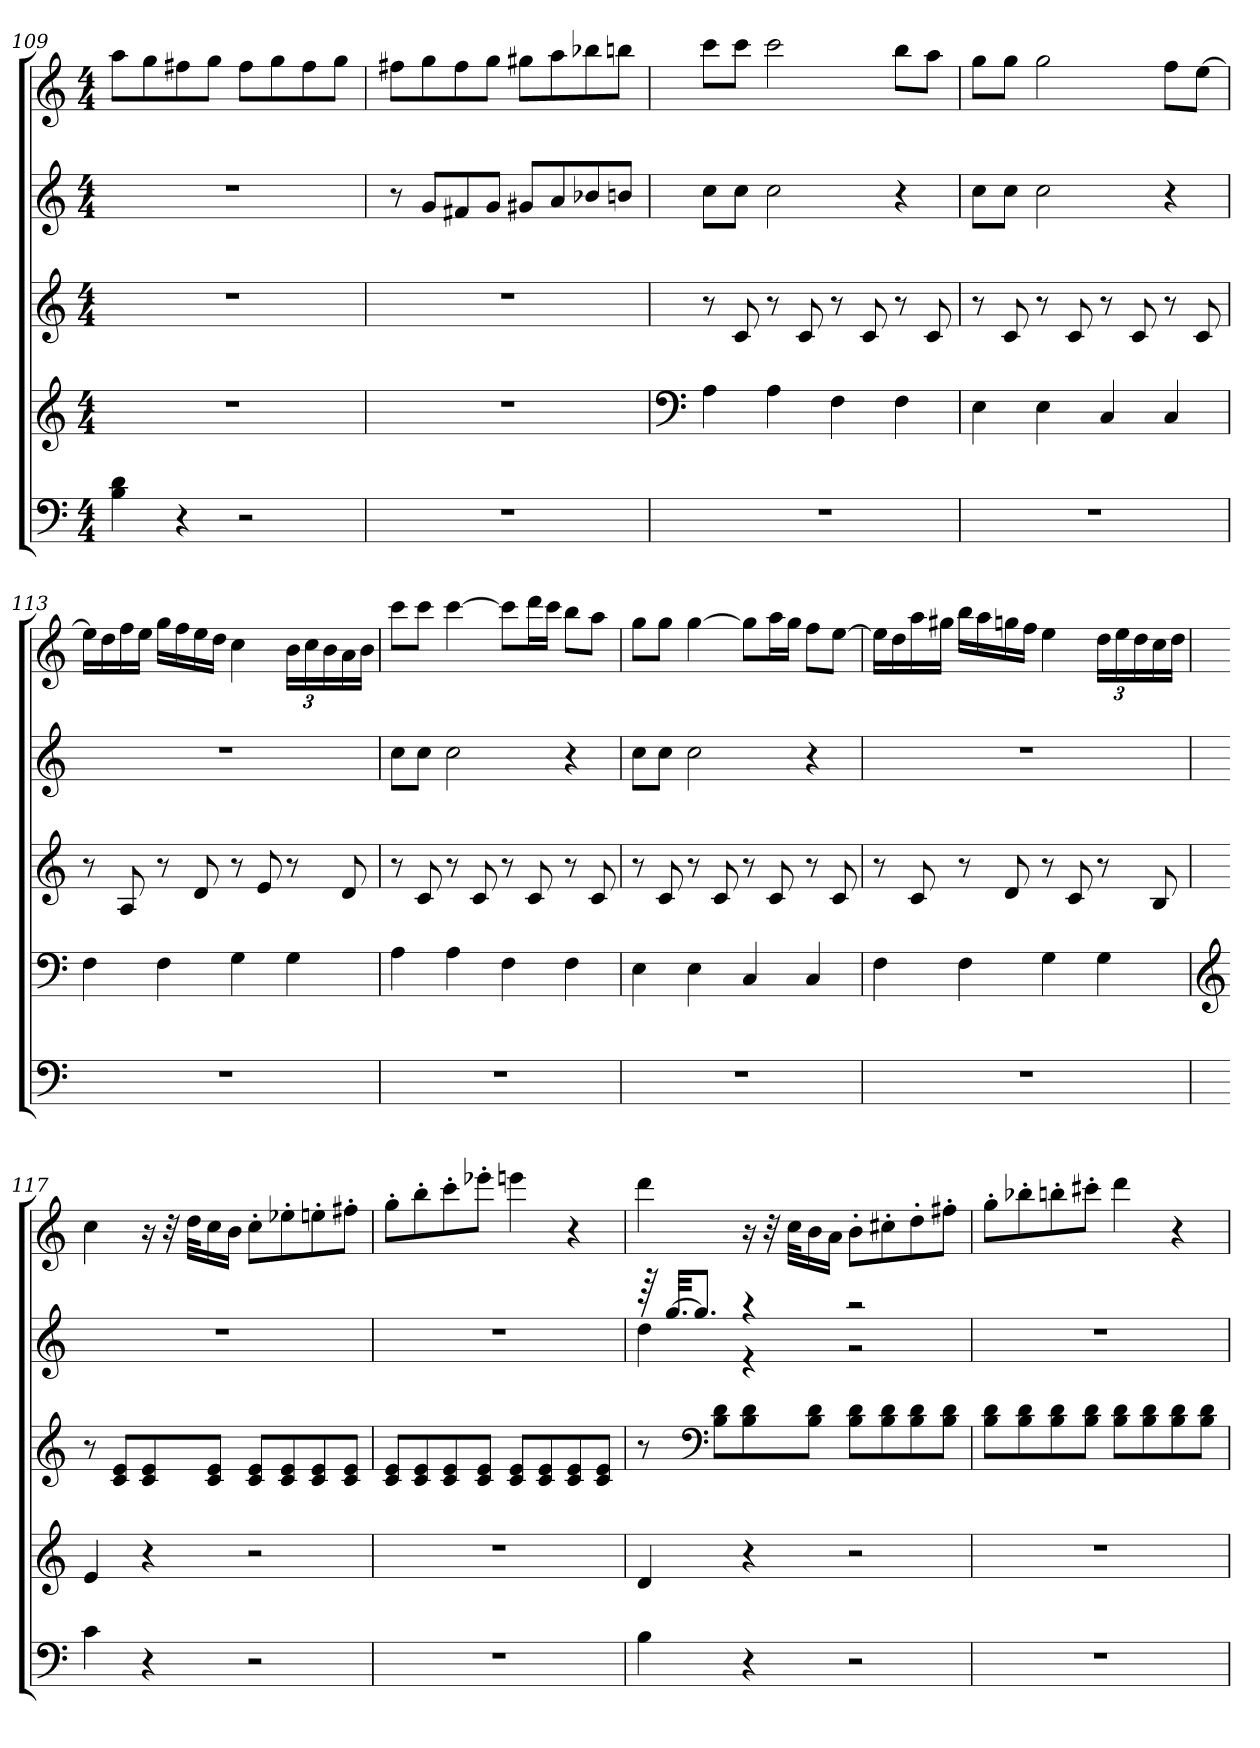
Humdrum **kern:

**kern	**kern	**kern	**kern	**kern
*part5	*part4	*part3	*part2	*part1
*staff5	*staff4	*staff3	*staff2	*staff1
*clefF4	*clefG2	*clefG2	*clefG2	*clefG2
*k[]	*k[]	*k[]	*k[]	*k[]
*M4/4	*M4/4	*M4/4	*M4/4	*M4/4
*MM170	*MM170	*MM170	*MM170	*MM170
=109	=109	=109	=109	=109
4B\ 4d\	1r	1r	1r	8aa\L
.	.	.	.	8gg\
4r	.	.	.	8ff#X\
.	.	.	.	8gg\J
2r	.	.	.	8ff#\L
.	.	.	.	8gg\
.	.	.	.	8ff#\
.	.	.	.	8gg\J
=110	=110	=110	=110	=110
*	*	*	*	*MM170
1r	1r	1r	8r	8ff#X\L
.	.	.	8g/L	8gg\
.	.	.	8f#X/	8ff#\
.	.	.	8g/J	8gg\J
.	.	.	8g#X/L	8gg#X\L
.	.	.	8a/	8aa\
.	.	.	8b-X/	8bb-X\
.	.	.	8bn/J	8bbn\J
!!LO:PB:g=z
=111	=111	=111	=111	=111
*	*clefF4	*	*	*
*	*	*	*	*MM170
1r	4A\	8r	8cc\L	8ccc\L
.	.	8c/	8cc\J	8ccc\J
.	4A\	8r	2cc\	2ccc\
.	.	8c/	.	.
.	4F\	8r	.	.
.	.	8c/	.	.
.	4F\	8r	4r	8bb\L
.	.	8c/	.	8aa\J
=112	=112	=112	=112	=112
1r	4E\	8r	8cc\L	8gg\L
.	.	8c/	8cc\J	8gg\J
.	4E\	8r	2cc\	2gg\
.	.	8c/	.	.
.	4C/	8r	.	.
.	.	8c/	.	.
.	4C/	8r	4r	8ff\L
.	.	8c/	.	[8ee\J
=113	=113	=113	=113	=113
1r	4F\	8r	1r	16ee\LL]
.	.	.	.	16dd\
.	.	8A/	.	16ff\
.	.	.	.	16ee\JJ
.	4F\	8r	.	16gg\LL
.	.	.	.	16ff\
.	.	8d/	.	16ee\
.	.	.	.	16dd\JJ
.	4G\	8r	.	4cc\
.	.	8e/	.	.
*	*	*	*	*Xbrackettup
.	4G\	8r	.	24b\LL
.	.	.	.	24cc\
.	.	.	.	24b\
.	.	8d/	.	16a\
.	.	.	.	16b\JJ
!!LO:LB:g=z
=114	=114	=114	=114	=114
*	*	*	*	*MM170
1r	4A\	8r	8cc\L	8ccc\L
.	.	8c/	8cc\J	8ccc\J
.	4A\	8r	2cc\	[4ccc\
.	.	8c/	.	.
.	4F\	8r	.	8ccc\L]
.	.	8c/	.	16ddd\L
.	.	.	.	16ccc\JJ
.	4F\	8r	4r	8bb\L
.	.	8c/	.	8aa\J
=115	=115	=115	=115	=115
1r	4E\	8r	8cc\L	8gg\L
.	.	8c/	8cc\J	8gg\J
.	4E\	8r	2cc\	[4gg\
.	.	8c/	.	.
.	4C/	8r	.	8gg\L]
.	.	8c/	.	16aa\L
.	.	.	.	16gg\JJ
.	4C/	8r	4r	8ff\L
.	.	8c/	.	[8ee\J
=116	=116	=116	=116	=116
1r	4F\	8r	1r	16ee\LL]
.	.	.	.	16dd\
.	.	8c/	.	16aa\
.	.	.	.	16gg#X\JJ
.	4F\	8r	.	16bb\LL
.	.	.	.	16aa\
.	.	8d/	.	16ggn\
.	.	.	.	16ff\JJ
.	4G\	8r	.	4ee\
.	.	8c/	.	.
.	4G\	8r	.	24dd\LL
.	.	.	.	24ee\
.	.	.	.	24dd\
.	.	8B/	.	16cc\
.	.	.	.	16dd\JJ
!!LO:PB:g=z
=117	=117	=117	=117	=117
*	*clefG2	*	*	*
*	*	*	*	*MM170
4c\	4e/	8r	1r	4cc\
.	.	8c/ 8e/L	.	.
4r	4r	8c/ 8e/	.	16r
.	.	.	.	32r
.	.	.	.	32dd\KLL
.	.	8c/ 8e/J	.	16cc\
.	.	.	.	16b\JJ
2r	2r	8c/ 8e/L	.	8cc'\L
.	.	8c/ 8e/	.	8ee-X'\
.	.	8c/ 8e/	.	8een'\
.	.	8c/ 8e/J	.	8ff#X'\J
=118	=118	=118	=118	=118
1r	1r	8c/ 8e/L	1r	8gg'\L
.	.	8c/ 8e/	.	8bb'\
.	.	8c/ 8e/	.	8ccc'\
.	.	8c/ 8e/J	.	8eee-X'\J
.	.	8c/ 8e/L	.	4eeen\
.	.	8c/ 8e/	.	.
.	.	8c/ 8e/	.	4r
.	.	8c/ 8e/J	.	.
=119	=119	=119	=119	=119
*	*	*	*	*MM170
*	*	*	*^	*
4B\	4d/	8r	64r	4dd\	4ddd\
.	.	.	[32.gg/KKL	.	.
.	.	.	8.gg/J]	.	.
*	*	*clefF4	*	*	*
.	.	8B\ 8d\L	.	.	.
4r	4r	8B\ 8d\	4r	4r	16r
.	.	.	.	.	32r
.	.	.	.	.	32cc\KLL
.	.	8B\ 8d\J	.	.	16b\
.	.	.	.	.	16a\JJ
2r	2r	8B\ 8d\L	2r	2r	8b'\L
.	.	8B\ 8d\	.	.	8cc#X'\
.	.	8B\ 8d\	.	.	8dd'\
.	.	8B\ 8d\J	.	.	8ff#X'\J
*	*	*	*v	*v	*
!!LO:LB:g=z
=120	=120	=120	=120	=120
1r	1r	8B\ 8d\L	1r	8gg'\L
.	.	8B\ 8d\	.	8bb-X'\
.	.	8B\ 8d\	.	8bbn'\
.	.	8B\ 8d\J	.	8ccc#X'\J
.	.	8B\ 8d\L	.	4ddd\
.	.	8B\ 8d\	.	.
.	.	8B\ 8d\	.	4r
.	.	8B\ 8d\J	.	.
=	=	=	=	=
*-	*-	*-	*-	*-
